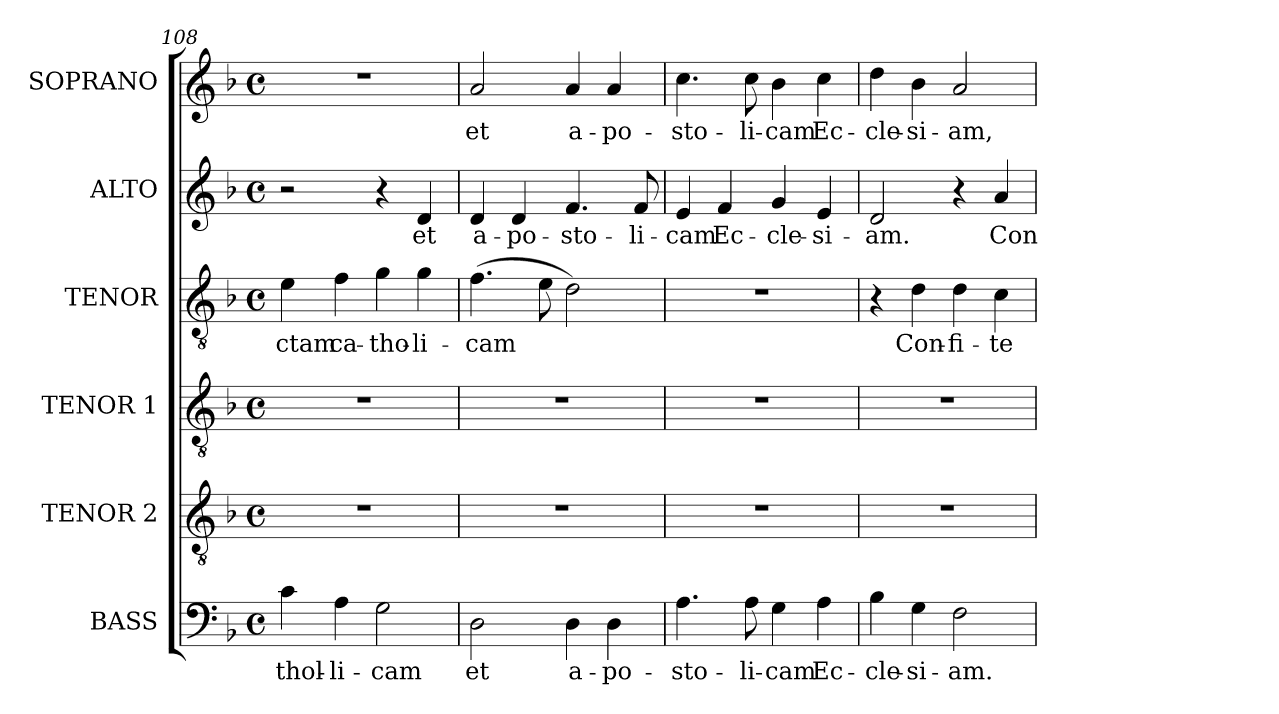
**kern	**text	**kern	**kern	**kern	**text	**kern	**text	**kern	**text
*part6	*part6	*part5	*part4	*part3	*part3	*part2	*part2	*part1	*part1
*staff6	*staff6	*staff5	*staff4	*staff3	*staff3	*staff2	*staff2	*staff1	*staff1
*I"BASS	*	*I"TENOR 2	*I"TENOR 1	*I"TENOR	*	*I"ALTO	*	*I"SOPRANO	*
*I'B.	*	*I'T2.	*I'T1.	*I'T.	*	*I'A.	*	*I'S.	*
*clefF4	*	*clefGv2	*clefGv2	*clefGv2	*	*clefG2	*	*clefG2	*
*	*	*ITrd7c12	*ITrd7c12	*ITrd7c12	*	*	*	*	*
*k[b-]	*	*k[b-]	*k[b-]	*k[b-]	*	*k[b-]	*	*k[b-]	*
*F:	*	*F:	*F:	*F:	*	*F:	*	*F:	*
*M4/4	*	*M4/4	*M4/4	*M4/4	*	*M4/4	*	*M4/4	*
*met(c)	*	*met(c)	*met(c)	*met(c)	*	*met(c)	*	*met(c)	*
=108	=108	=108	=108	=108	=108	=108	=108	=108	=108
!	!LO:LY:b:color=#000000	!	!	!	!	!	!	!	!
!	!	!	!	!	!LO:LY:b:color=#000000	!	!	!	!
4ci\	-thol-	1r	1r	4Ei\	-ctam	2r	.	1r	.
!	!LO:LY:b:color=#000000	!	!	!	!	!	!	!	!
!	!	!	!	!	!LO:LY:b:color=#000000	!	!	!	!
4Ai\	-li-	.	.	4Fi\	ca-	.	.	.	.
!	!LO:LY:b:color=#000000	!	!	!	!	!	!	!	!
!	!	!	!	!	!LO:LY:b:color=#000000	!	!	!	!
2Gi\	-cam	.	.	4Gi\	-tho-	4r	.	.	.
!	!	!	!	!	!LO:LY:b:color=#000000	!	!	!	!
!	!	!	!	!	!	!	!LO:LY:b:color=#000000	!	!
.	.	.	.	4Gi\	-li-	4di/	et	.	.
=109	=109	=109	=109	=109	=109	=109	=109	=109	=109
!	!LO:LY:b:color=#000000	!	!	!	!	!	!	!	!
!	!	!	!	!	!LO:LY:b:color=#000000	!	!	!	!
!	!	!	!	!	!	!	!LO:LY:b:color=#000000	!	!
!	!	!	!	!	!	!	!	!	!LO:LY:b:color=#000000
2Di\	et	1r	1r	(4.Fi\	-cam	4di/	a-	2ai/	et
!	!	!	!	!	!	!	!LO:LY:b:color=#000000	!	!
.	.	.	.	.	.	4di/	-po-	.	.
.	.	.	.	8Ei\	.	.	.	.	.
!	!LO:LY:b:color=#000000	!	!	!	!	!	!	!	!
!	!	!	!	!	!	!	!LO:LY:b:color=#000000	!	!
!	!	!	!	!	!	!	!	!	!LO:LY:b:color=#000000
4Di\	a-	.	.	2Di\)	.	4.fi/	-sto-	4ai/	a-
!	!LO:LY:b:color=#000000	!	!	!	!	!	!	!	!
!	!	!	!	!	!	!	!	!	!LO:LY:b:color=#000000
4Di\	-po-	.	.	.	.	.	.	4ai/	-po-
!	!	!	!	!	!	!	!LO:LY:b:color=#000000	!	!
.	.	.	.	.	.	8fi/	-li-	.	.
=110	=110	=110	=110	=110	=110	=110	=110	=110	=110
!	!LO:LY:b:color=#000000	!	!	!	!	!	!	!	!
!	!	!	!	!	!	!	!LO:LY:b:color=#000000	!	!
!	!	!	!	!	!	!	!	!	!LO:LY:b:color=#000000
4.Ai\	-sto-	1r	1r	1r	.	4ei/	-cam	4.cci\	-sto-
!	!	!	!	!	!	!	!LO:LY:b:color=#000000	!	!
.	.	.	.	.	.	4fi/	Ec-	.	.
!	!LO:LY:b:color=#000000	!	!	!	!	!	!	!	!
!	!	!	!	!	!	!	!	!	!LO:LY:b:color=#000000
8Ai\	-li-	.	.	.	.	.	.	8cci\	-li-
!	!LO:LY:b:color=#000000	!	!	!	!	!	!	!	!
!	!	!	!	!	!	!	!LO:LY:b:color=#000000	!	!
!	!	!	!	!	!	!	!	!	!LO:LY:b:color=#000000
4Gi\	-cam	.	.	.	.	4gi/	-cle-	4b-i\	-cam
!	!LO:LY:b:color=#000000	!	!	!	!	!	!	!	!
!	!	!	!	!	!	!	!LO:LY:b:color=#000000	!	!
!	!	!	!	!	!	!	!	!	!LO:LY:b:color=#000000
4Ai\	Ec-	.	.	.	.	4ei/	-si-	4cci\	Ec-
!!LO:PB:g=z
=111	=111	=111	=111	=111	=111	=111	=111	=111	=111
!	!LO:LY:b:color=#000000	!	!	!	!	!	!	!	!
!	!	!	!	!	!	!	!LO:LY:b:color=#000000	!	!
!	!	!	!	!	!	!	!	!	!LO:LY:b:color=#000000
4B-i\	-cle-	1r	1r	4r	.	2di/	-am.	4ddi\	-cle-
!	!LO:LY:b:color=#000000	!	!	!	!	!	!	!	!
!	!	!	!	!	!LO:LY:b:color=#000000	!	!	!	!
!	!	!	!	!	!	!	!	!	!LO:LY:b:color=#000000
4Gi\	-si-	.	.	4Di\	Con-	.	.	4b-i\	-si-
!	!LO:LY:b:color=#000000	!	!	!	!	!	!	!	!
!	!	!	!	!	!LO:LY:b:color=#000000	!	!	!	!
!	!	!	!	!	!	!	!	!	!LO:LY:b:color=#000000
2Fi\	-am.	.	.	4Di\	-fi-	4r	.	2ai/	-am,
!	!	!	!	!	!LO:LY:b:color=#000000	!	!	!	!
!	!	!	!	!	!	!	!LO:LY:b:color=#000000	!	!
.	.	.	.	4Ci\	-te-	4ai/	Con-	.	.
=	=	=	=	=	=	=	=	=	=
*-	*-	*-	*-	*-	*-	*-	*-	*-	*-
